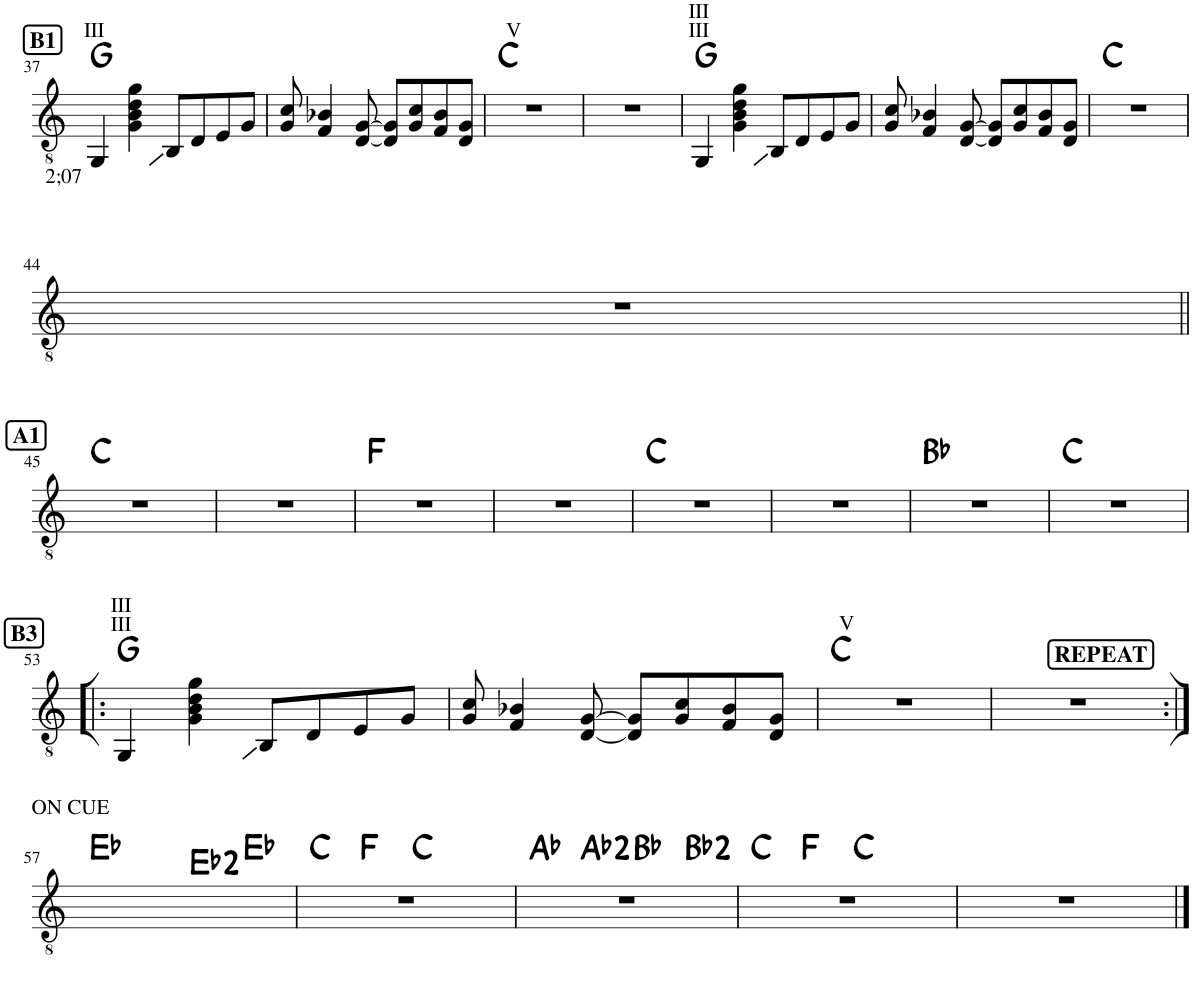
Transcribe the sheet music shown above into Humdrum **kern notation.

**kern	**harte
*part1	*part1
*staff1	*
*I"Classical Guitar	*
!!LO:PB:g=z
*clefGv2	*
*k[]	*
*M4/4	*
!!LO:REH:place=s1:a:B:cj:fs=11:t=B1
=37	=37
!LO:TX:b:t=2;07	!
!LO:TX:a:t=III	!
4GG/	G:maj
4G\ 4B\ 4d\ 4g\	.
8BB/L	.
8D/	.
8E/	.
8G/J	.
=38	=38
8G/ 8c/	.
4F/ 4B-X/	.
[8D/ [8G/	.
8D/] 8G/]L	.
8G/ 8c/	.
8F/ 8B-/	.
8D/ 8G/J	.
=39	=39
!LO:TX:a:t=V	!
1r	C:maj
=40	=40
1r	.
=41	=41
!LO:TX:a:t=III	!
!LO:TX:a:t=III	!
4GG/	G:maj
4G\ 4B\ 4d\ 4g\	.
8BB/L	.
8D/	.
8E/	.
8G/J	.
=42	=42
8G/ 8c/	.
4F/ 4B-X/	.
[8D/ [8G/	.
8D/] 8G/]L	.
8G/ 8c/	.
8F/ 8B-/	.
8D/ 8G/J	.
=43	=43
1r	C:maj
!!LO:LB:g=z
=44	=44
1r	.
!!LO:LB:g=z
!!LO:REH:place=s1:a:B:cj:fs=11:t=A1
=45||	=45||
1r	C:maj
=46	=46
1r	.
=47	=47
1r	F:maj
=48	=48
1r	.
=49	=49
1r	C:maj
=50	=50
1r	.
=51	=51
1r	Bb:maj
=52	=52
1r	C:maj
!!LO:LB:g=z
!!LO:REH:place=s1:a:B:cj:fs=11:t=B3
=53!|:	=53!|:
!LO:TX:a:t=III	!
!LO:TX:a:t=III	!
4GG/	G:maj
4G\ 4B\ 4d\ 4g\	.
8BB/L	.
8D/	.
8E/	.
8G/J	.
=54	=54
8G/ 8c/	.
4F/ 4B-X/	.
[8D/ [8G/	.
8D/] 8G/]L	.
8G/ 8c/	.
8F/ 8B-/	.
8D/ 8G/J	.
=55	=55
!LO:TX:a:t=V	!
1r	C:maj
!!LO:REH:place=s1:a:B:cj:fs=11:t=REPEAT
=56	=56
1r	.
!!LO:LB:g=z
=57:|!	=57:|!
!LO:TX:a:t=ON CUE	!
*^	*
*	*^	*
1ryy	2ryy	2.ryy	Eb:maj
.	2ryy	.	Eb:maj(2)
.	.	4ryy	Eb:maj
=58	=58	=58	=58
1r	4ryy	2ryy	C:maj
.	2.ryy	.	F:maj
.	.	2ryy	C:maj
=59	=59	=59	=59
*	*	*^	*
1r	4ryy	2ryy	2.ryy	Ab:maj
.	2.ryy	.	.	Ab:maj(2)
.	.	2ryy	.	Bb:maj
.	.	.	4ryy	Bb:maj(2)
*	*	*v	*v	*
=60	=60	=60	=60
1r	4ryy	2ryy	C:maj
.	2.ryy	.	F:maj
.	.	2ryy	C:maj
*v	*v	*v	*
=61	=61
1r	.
==	==
*-	*-
